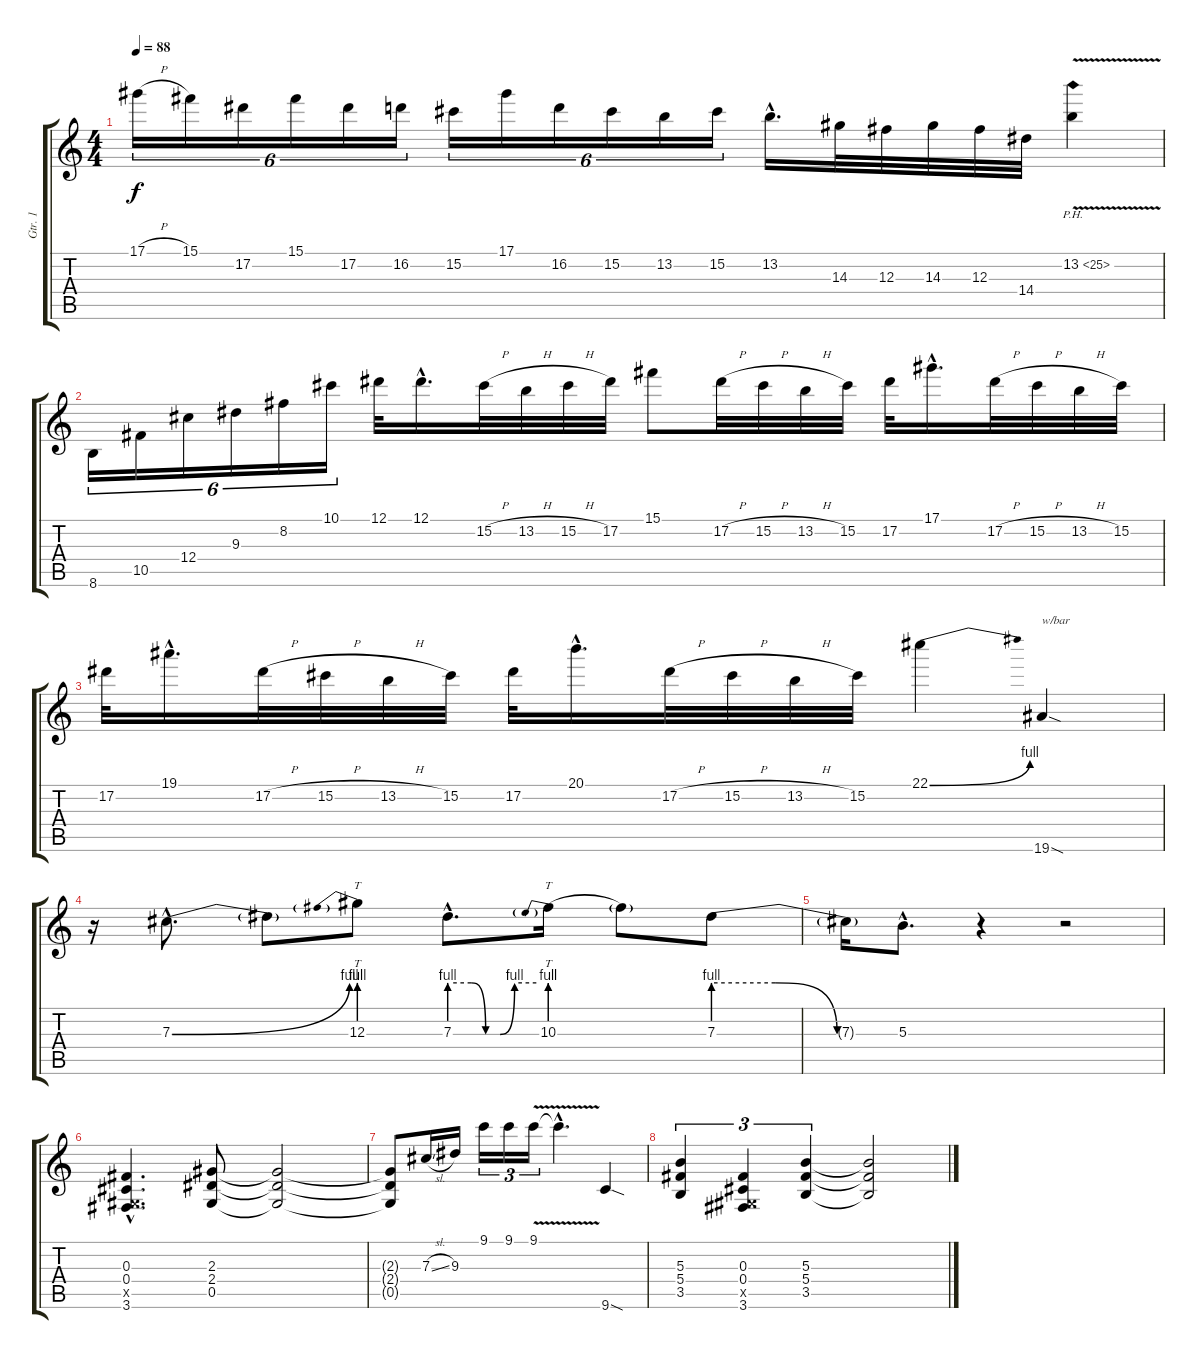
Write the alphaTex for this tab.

\track ("Gtr. 1" "Gtr. 1") {instrument distortionguitar}
\staff {score tabs}
\tuning (Eb4 Bb3 Gb3 Db3 Ab2 Eb2) {hide}
\ts (4 4)
\tempo 88
\clef g2
\ks c
17.1{h}.16{tu (6 4) dy f} 15.1.16{tu (6 4)} 17.2.16{tu (6 4)} 15.1.16{tu (6 4)} 17.2.16{tu (6 4)} 16.2.16{tu (6 4)} 15.2.16{tu (6 4)} 17.1.16{tu (6 4)} 16.2.16{tu (6 4)} 15.2.16{tu (6 4)} 13.2.16{tu (6 4)} 15.2.16{tu (6 4)} 13.2{hac}.16{d} 14.3.32 12.3.32 14.3.32 12.3.32 14.4.32 13.2{ph 12 v}.4 |
8.6.16{tu (6 4)} 10.5.16{tu (6 4)} 12.4.16{tu (6 4)} 9.3.16{tu (6 4)} 8.2.16{tu (6 4)} 10.1.16{tu (6 4)} 12.1.32 12.1{hac}.16{d} 15.2{h}.32 13.2{h}.32 15.2{h}.32 17.2.32 15.1.8 17.2{h}.32 15.2{h}.32 13.2{h}.32 15.2.32 17.2.32 17.1{hac}.16{d} 17.2{h}.32 15.2{h}.32 13.2{h}.32 15.2.32 |
17.2.32 19.1{hac}.16{d} 17.2{h}.32 15.2{h}.32 13.2{h}.32 15.2.32 17.2.32 20.1{hac}.16{d} 17.2{h}.32 15.2{h}.32 13.2{h}.32 15.2.32 22.1{be (bend 0 0 60 4)}.4 19.6{sod}.4{txt "w/bar"} |
r.16 7.3{be (bend 0 0 60 4) hac}.8{d} 7.3{t}.8 12.3{be (prebend 0 4 60 4)}.8{tt} 7.3{be (custom 0 4 15 4 25 0 35 0 45 4 60 4) hac}.8{d} 10.3{be (prebend 0 4 60 4)}.16{tt} 10.3{t}.8 7.3{be (custom 0 4 20 4 40 0 60 0)}.8 |
7.3{t}.16 5.3{hac}.8{d} r.4 r.2 |
(0.3{hac} 0.4{hac} 0.5{hac x} 3.6{hac}).4{d volume 13} (2.3 2.4 0.5).8 (2.3{t} 2.4{t} 0.5{t}).2 |
(2.3{t} 2.4{t} 0.5{t}).8 7.3{sl}.16 9.3.16 9.1.16{tu (3 2)} 9.1.16{tu (3 2)} 9.1{v}.16{tu (3 2)} 9.1{hac t}.4{d} 9.6{sod}.4 |
(5.3 5.4 3.5).4{tu (3 2)} (0.3 0.4 0.5{x} 3.6).4{tu (3 2)} (5.3 5.4 3.5).4{tu (3 2)} (5.3{t} 5.4{t} 3.5{t}).2
